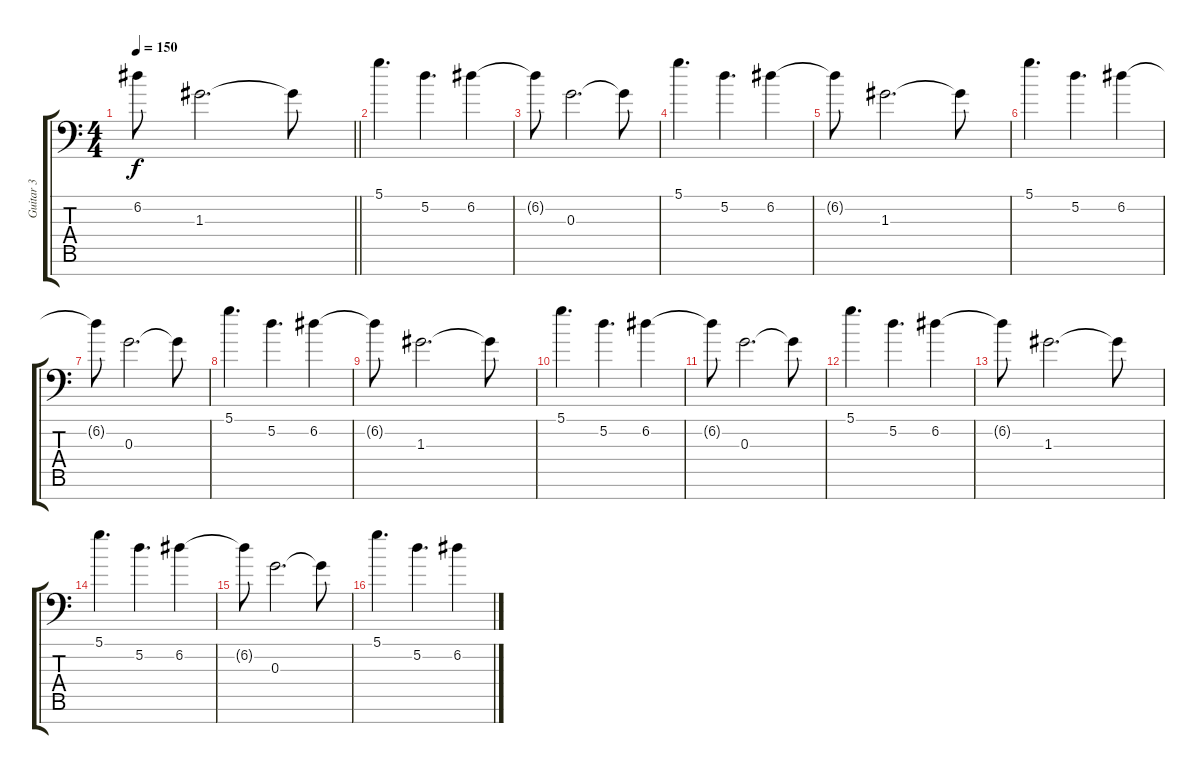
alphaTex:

\track ("Guitar 3" "Guitar 3") {instrument distortionguitar}
\staff {score tabs}
\tuning (D4 A3 G3 C3 G2 D2 G1) {hide}
\ts (4 4)
\tempo 150
\clef f4
\barLineRight lightlight
\ks c
6.2{t}.8{dy f} 1.3.2{d} 1.3{t}.8 |
5.1.4{d} 5.2.4{d} 6.2.4 |
6.2{t}.8 0.3.2{d} 0.3{t}.8 |
5.1.4{d} 5.2.4{d} 6.2.4 |
6.2{t}.8 1.3.2{d} 1.3{t}.8 |
5.1.4{d} 5.2.4{d} 6.2.4 |
6.2{t}.8 0.3.2{d} 0.3{t}.8 |
5.1.4{d} 5.2.4{d} 6.2.4 |
6.2{t}.8 1.3.2{d} 1.3{t}.8 |
5.1.4{d} 5.2.4{d} 6.2.4 |
6.2{t}.8 0.3.2{d} 0.3{t}.8 |
5.1.4{d} 5.2.4{d} 6.2.4 |
6.2{t}.8 1.3.2{d} 1.3{t}.8 |
5.1.4{d} 5.2.4{d} 6.2.4 |
6.2{t}.8 0.3.2{d} 0.3{t}.8 |
5.1.4{d} 5.2.4{d} 6.2.4
